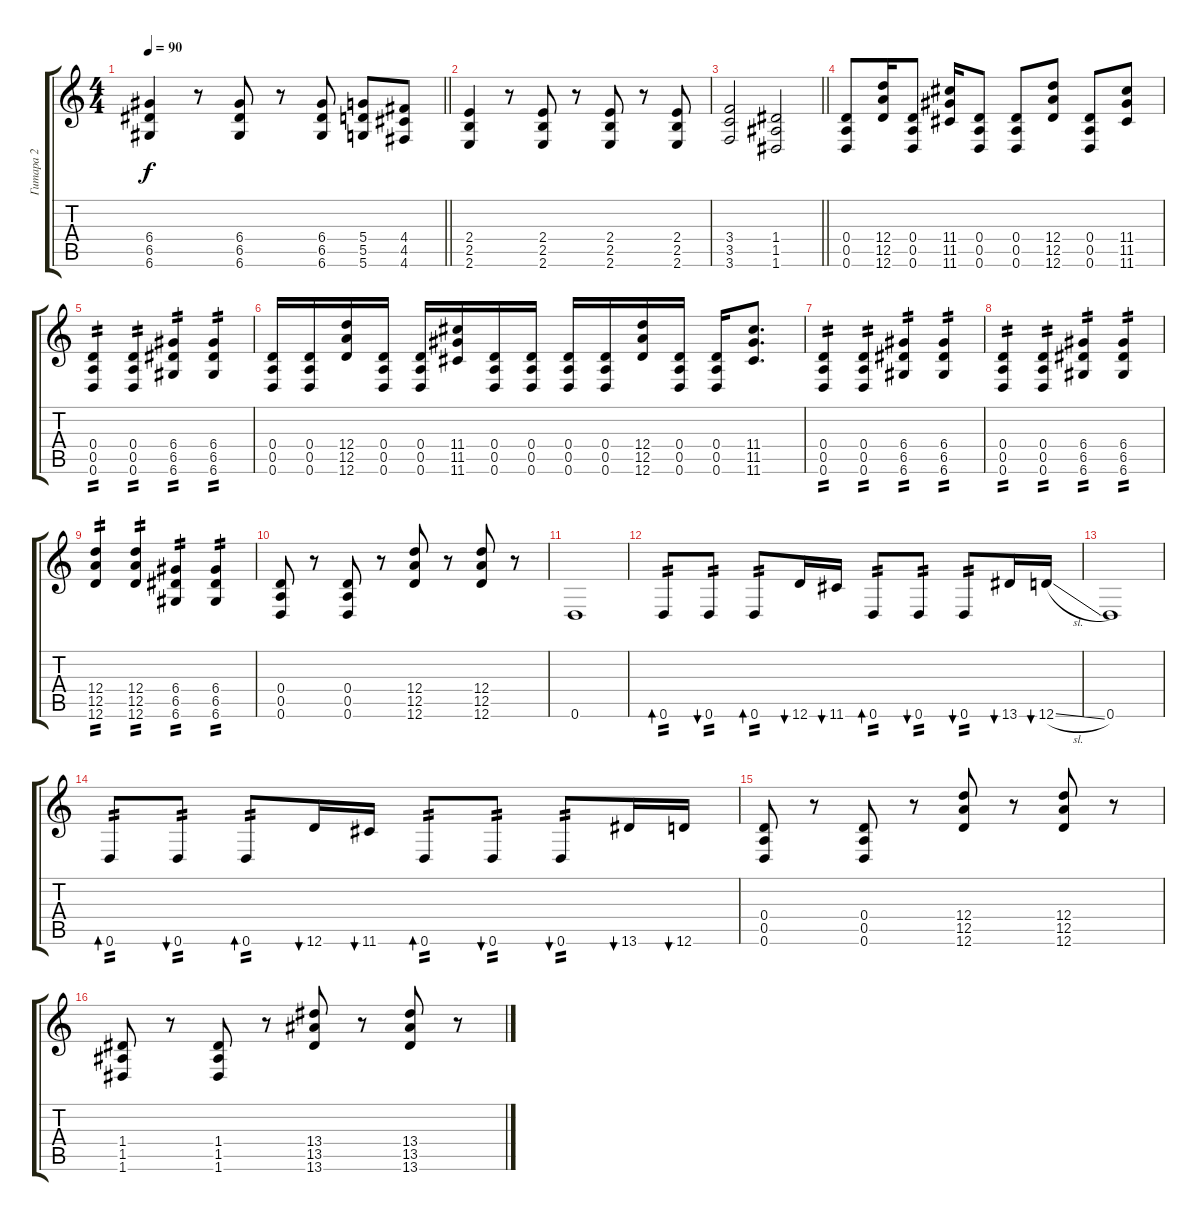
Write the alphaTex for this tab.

\track ("Гитара 2" "Гитара 2") {instrument overdrivenguitar}
\staff {score tabs}
\tuning (E4 B3 G3 D3 A2 D2) {hide}
\ts (4 4)
\tempo 90
\clef g2
\barLineRight lightlight
\ks c
(6.4 6.5 6.6).4{dy f} r.8 (6.4 6.5 6.6).8 r.8 (6.4 6.5 6.6).8 (5.4 5.5 5.6).8 (4.4 4.5 4.6).8 |
(2.4 2.5 2.6).4 r.8 (2.4 2.5 2.6).8 r.8 (2.4 2.5 2.6).8 r.8 (2.4 2.5 2.6).8 |
\barLineRight lightlight
(3.4 3.5 3.6).2 (1.4 1.5 1.6).2 |
(0.4 0.5 0.6).8 (12.4 12.5 12.6).16 (0.4 0.5 0.6).8 (11.4 11.5 11.6).16 (0.4 0.5 0.6).8 (0.4 0.5 0.6).8 (12.4 12.5 12.6).8 (0.4 0.5 0.6).8 (11.4 11.5 11.6).8 |
(0.4 0.5 0.6).4{tp 2} (0.4 0.5 0.6).4{tp 2} (6.4 6.5 6.6).4{tp 2} (6.4 6.5 6.6).4{tp 2} |
(0.4 0.5 0.6).16 (0.4 0.5 0.6).16 (12.4 12.5 12.6).16 (0.4 0.5 0.6).16 (0.4 0.5 0.6).16 (11.4 11.5 11.6).16 (0.4 0.5 0.6).16 (0.4 0.5 0.6).16 (0.4 0.5 0.6).16 (0.4 0.5 0.6).16 (12.4 12.5 12.6).16 (0.4 0.5 0.6).16 (0.4 0.5 0.6).16 (11.4 11.5 11.6).8{d} |
(0.4 0.5 0.6).4{tp 2} (0.4 0.5 0.6).4{tp 2} (6.4 6.5 6.6).4{tp 2} (6.4 6.5 6.6).4{tp 2} |
(0.4 0.5 0.6).4{tp 2} (0.4 0.5 0.6).4{tp 2} (6.4 6.5 6.6).4{tp 2} (6.4 6.5 6.6).4{tp 2} |
(12.4 12.5 12.6).4{tp 2} (12.4 12.5 12.6).4{tp 2} (6.4 6.5 6.6).4{tp 2} (6.4 6.5 6.6).4{tp 2} |
(0.4 0.5 0.6).8 r.8 (0.4 0.5 0.6).8 r.8 (12.4 12.5 12.6).8 r.8 (12.4 12.5 12.6).8 r.8 |
0.6.1 |
0.6.8{bd 60 tp 2} 0.6.8{bu 60 tp 2} 0.6.8{bd 60 tp 2} 12.6.16{bu 60} 11.6.16{bu 60} 0.6.8{bd 60 tp 2} 0.6.8{bu 60 tp 2} 0.6.8{bu 60 tp 2} 13.6.16{bu 60} 12.6{sl}.16{bu 60} |
0.6.1 |
0.6.8{bd 60 tp 2} 0.6.8{bu 60 tp 2} 0.6.8{bd 60 tp 2} 12.6.16{bu 60} 11.6.16{bu 60} 0.6.8{bd 60 tp 2} 0.6.8{bu 60 tp 2} 0.6.8{bu 60 tp 2} 13.6.16{bu 60} 12.6.16{bu 60} |
(0.4 0.5 0.6).8 r.8 (0.4 0.5 0.6).8 r.8 (12.4 12.5 12.6).8 r.8 (12.4 12.5 12.6).8 r.8 |
(1.4 1.5 1.6).8 r.8 (1.4 1.5 1.6).8 r.8 (13.4 13.5 13.6).8 r.8 (13.4 13.5 13.6).8 r.8
